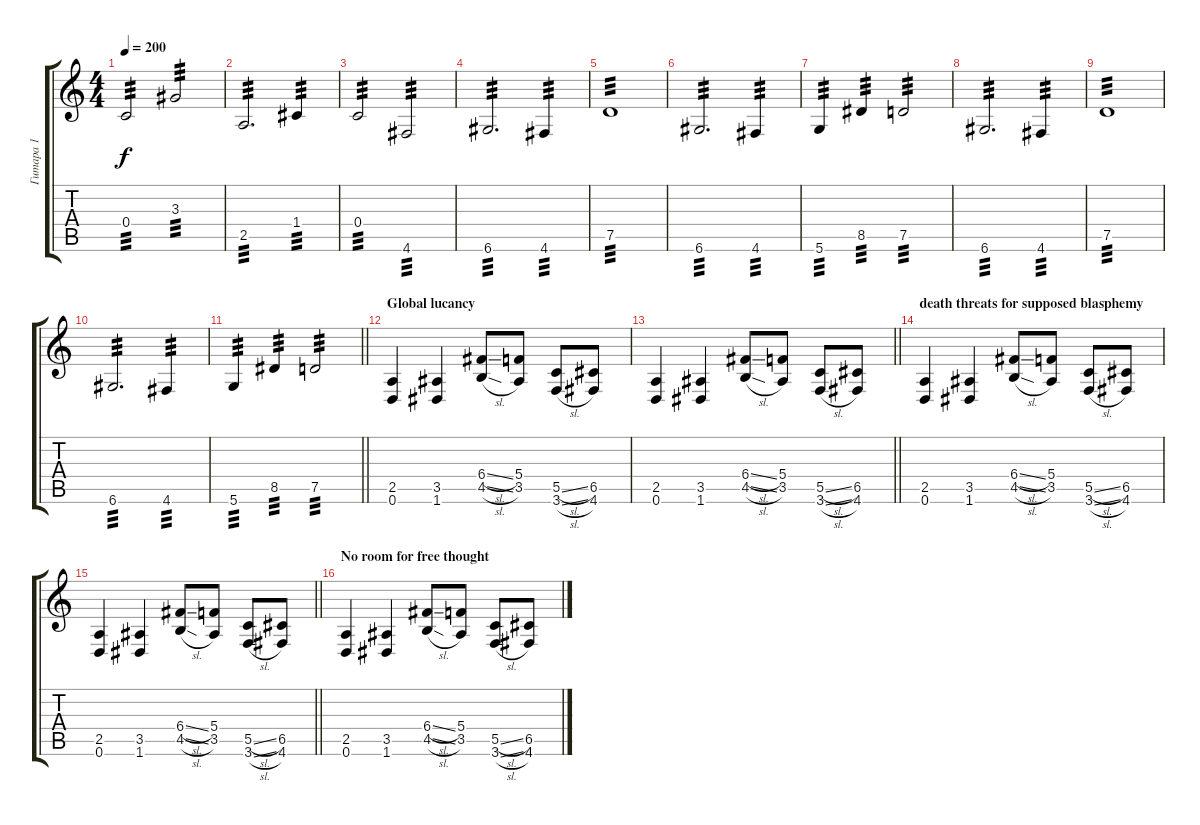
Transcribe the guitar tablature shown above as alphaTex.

\track ("Гитара 1" "Гитара 1") {instrument distortionguitar}
\staff {score tabs}
\tuning (D4 A3 F3 C3 G2 D2) {hide}
\ts (4 4)
\tempo 200
\clef g2
\ks c
0.4.2{tp 3 dy f} 3.3.2{tp 3} |
2.5.2{d tp 3} 1.4.4{tp 3} |
0.4.2{tp 3} 4.6.2{tp 3} |
6.6.2{d tp 3} 4.6.4{tp 3} |
7.5.1{tp 3} |
6.6.2{d tp 3} 4.6.4{tp 3} |
5.6.4{tp 3} 8.5.4{tp 3} 7.5.2{tp 3} |
6.6.2{d tp 3} 4.6.4{tp 3} |
7.5.1{tp 3} |
6.6.2{d tp 3} 4.6.4{tp 3} |
\barLineRight lightlight
5.6.4{tp 3} 8.5.4{tp 3} 7.5.2{tp 3} |
\section ("" "Global lucancy")
(2.5 0.6).4 (3.5 1.6).4 (6.4{sl} 4.5{sl}).8 (5.4 3.5).8 (5.5{sl} 3.6{sl}).8 (6.5 4.6).8 |
\barLineRight lightlight
(2.5 0.6).4 (3.5 1.6).4 (6.4{sl} 4.5{sl}).8 (5.4 3.5).8 (5.5{sl} 3.6{sl}).8 (6.5 4.6).8 |
\section ("" "death threats for supposed blasphemy")
(2.5 0.6).4 (3.5 1.6).4 (6.4{sl} 4.5{sl}).8 (5.4 3.5).8 (5.5{sl} 3.6{sl}).8 (6.5 4.6).8 |
\barLineRight lightlight
(2.5 0.6).4 (3.5 1.6).4 (6.4{sl} 4.5{sl}).8 (5.4 3.5).8 (5.5{sl} 3.6{sl}).8 (6.5 4.6).8 |
\section ("" "No room for free thought")
(2.5 0.6).4 (3.5 1.6).4 (6.4{sl} 4.5{sl}).8 (5.4 3.5).8 (5.5{sl} 3.6{sl}).8 (6.5 4.6).8
